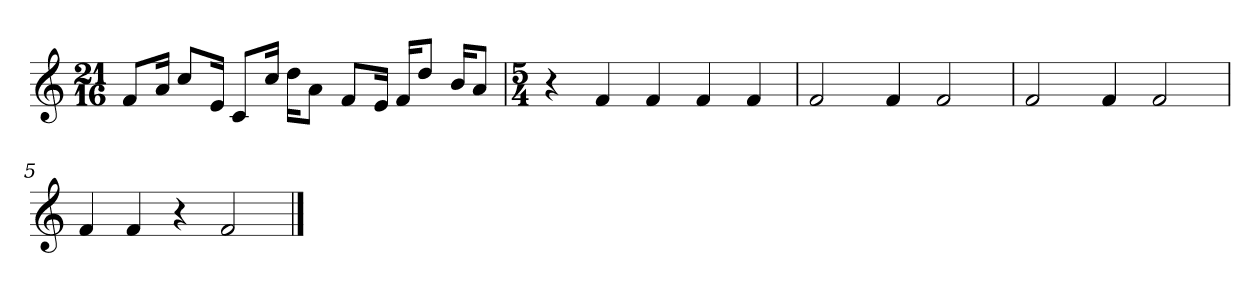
**kern
*part1
*staff1
*clefG2
*k[]
*C:
*M21/16
=1
8fL
16aJk
8ccL
16eJk
8cL
16ccJk
16ddKL
8aJ
8fL
16eJk
16fKL
8ddJ
16bKL
8aJ
=2
*M5/4
4r
4f
4f
4f
4f
=3
2f
4f
2f
=4
2f
4f
2f
=5
4f
4f
4r
2f
==
*-
